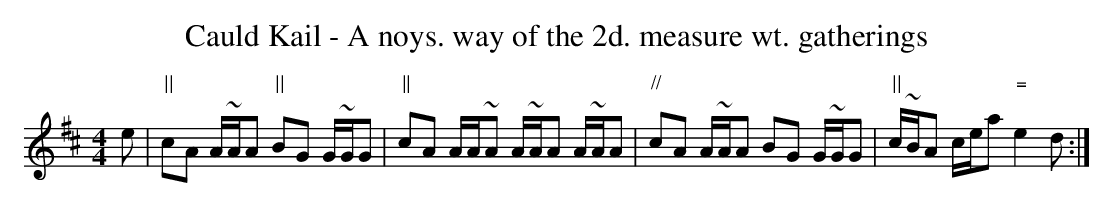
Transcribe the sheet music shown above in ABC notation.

X:1
T:Cauld Kail - A noys. way of the 2d. measure wt. gatherings
M:4/4
L:1/8
K:D
e|\
"||"cA A/~A/A "||"BG G/~G/G|"||"cA A/A/~A A/~A/A A/~A/A|\
"//"cA A/~A/A BG G/~G/G|"||"c/~B/A c/e/a "="e2d:|
